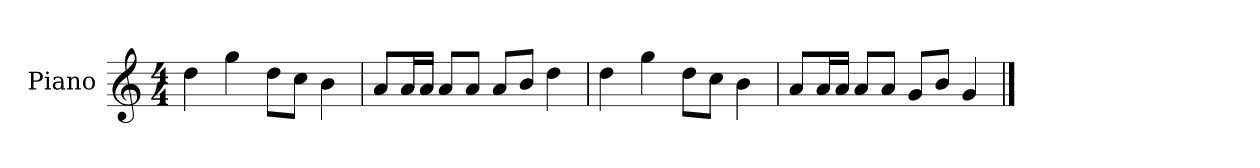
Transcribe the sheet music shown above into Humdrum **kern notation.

**kern
*part1
*staff1
*I"Piano
*I'P-no
*clefG2
*k[]
*M4/4
*MM90
=1
4dd\
4gg\
8dd\L
8cc\J
4b\
=2
8a/L
16a/L
16a/JJ
8a/L
8a/J
8a/L
8b/J
4dd\
=3
4dd\
4gg\
8dd\L
8cc\J
4b\
=4
8a/L
16a/L
16a/JJ
8a/L
8a/J
8g/L
8b/J
4g/
==
*-
